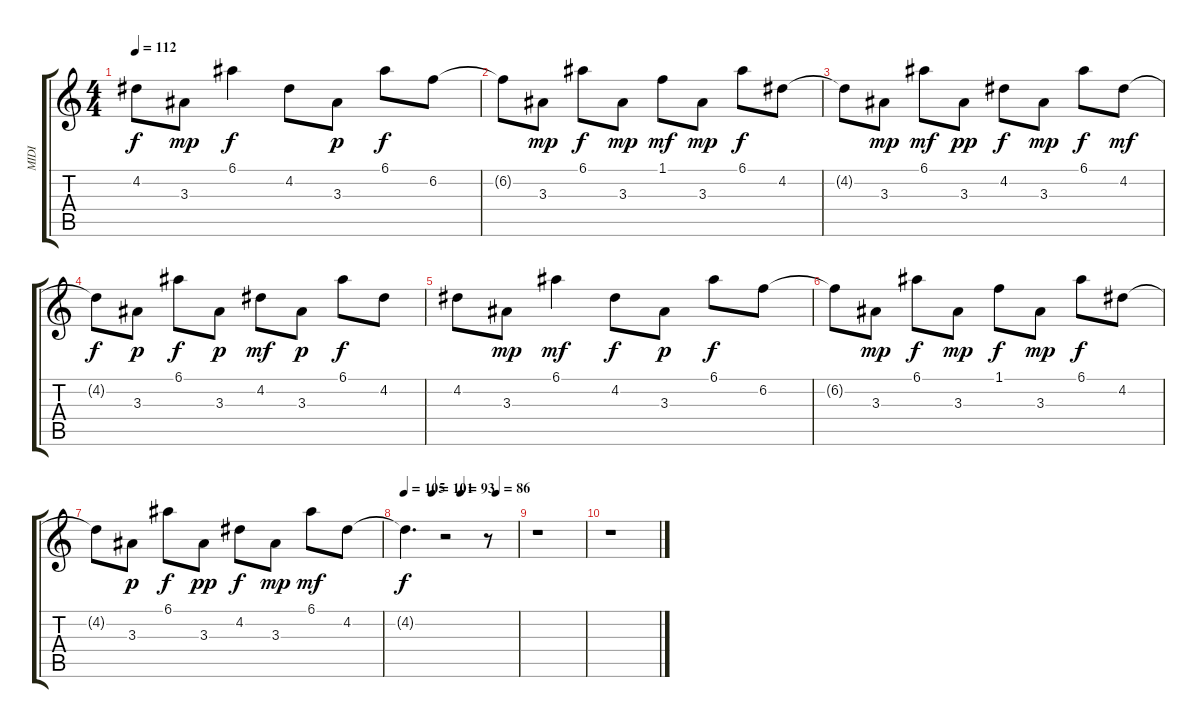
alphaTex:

\track ("MIDI" "MIDI") {instrument electricguitarclean}
\staff {score tabs}
\tuning (E4 B3 G3 D3 A2 E2) {hide}
\ts (4 4)
\tempo 112
\clef g2
\ks c
4.2.8{dy f} 3.3.8{dy mp} 6.1.4{dy f} 4.2.8 3.3.8{dy p} 6.1.8{dy f} 6.2.8 |
6.2{t}.8 3.3.8{dy mp} 6.1.8{dy f} 3.3.8{dy mp} 1.1.8{dy mf} 3.3.8{dy mp} 6.1.8{dy f} 4.2.8 |
4.2{t}.8 3.3.8{dy mp} 6.1.8{dy mf} 3.3.8{dy pp} 4.2.8{dy f} 3.3.8{dy mp} 6.1.8{dy f} 4.2.8{dy mf} |
4.2{t}.8{dy f} 3.3.8{dy p} 6.1.8{dy f} 3.3.8{dy p} 4.2.8{dy mf} 3.3.8{dy p} 6.1.8{dy f} 4.2.8 |
4.2.8 3.3.8{dy mp} 6.1.4{dy mf} 4.2.8{dy f} 3.3.8{dy p} 6.1.8{dy f} 6.2.8 |
6.2{t}.8 3.3.8{dy mp} 6.1.8{dy f} 3.3.8{dy mp} 1.1.8{dy f} 3.3.8{dy mp} 6.1.8{dy f} 4.2.8 |
4.2{t}.8 3.3.8{dy p} 6.1.8{dy f} 3.3.8{dy pp} 4.2.8{dy f} 3.3.8{dy mp} 6.1.8{dy mf} 4.2.8 |
\tempo 105
\tempo (101 0.25)
\tempo (93 0.5)
\tempo (86 0.8125)
4.2{t}.4{d dy f} r.2 r.8 |
r.1 |
r.1
